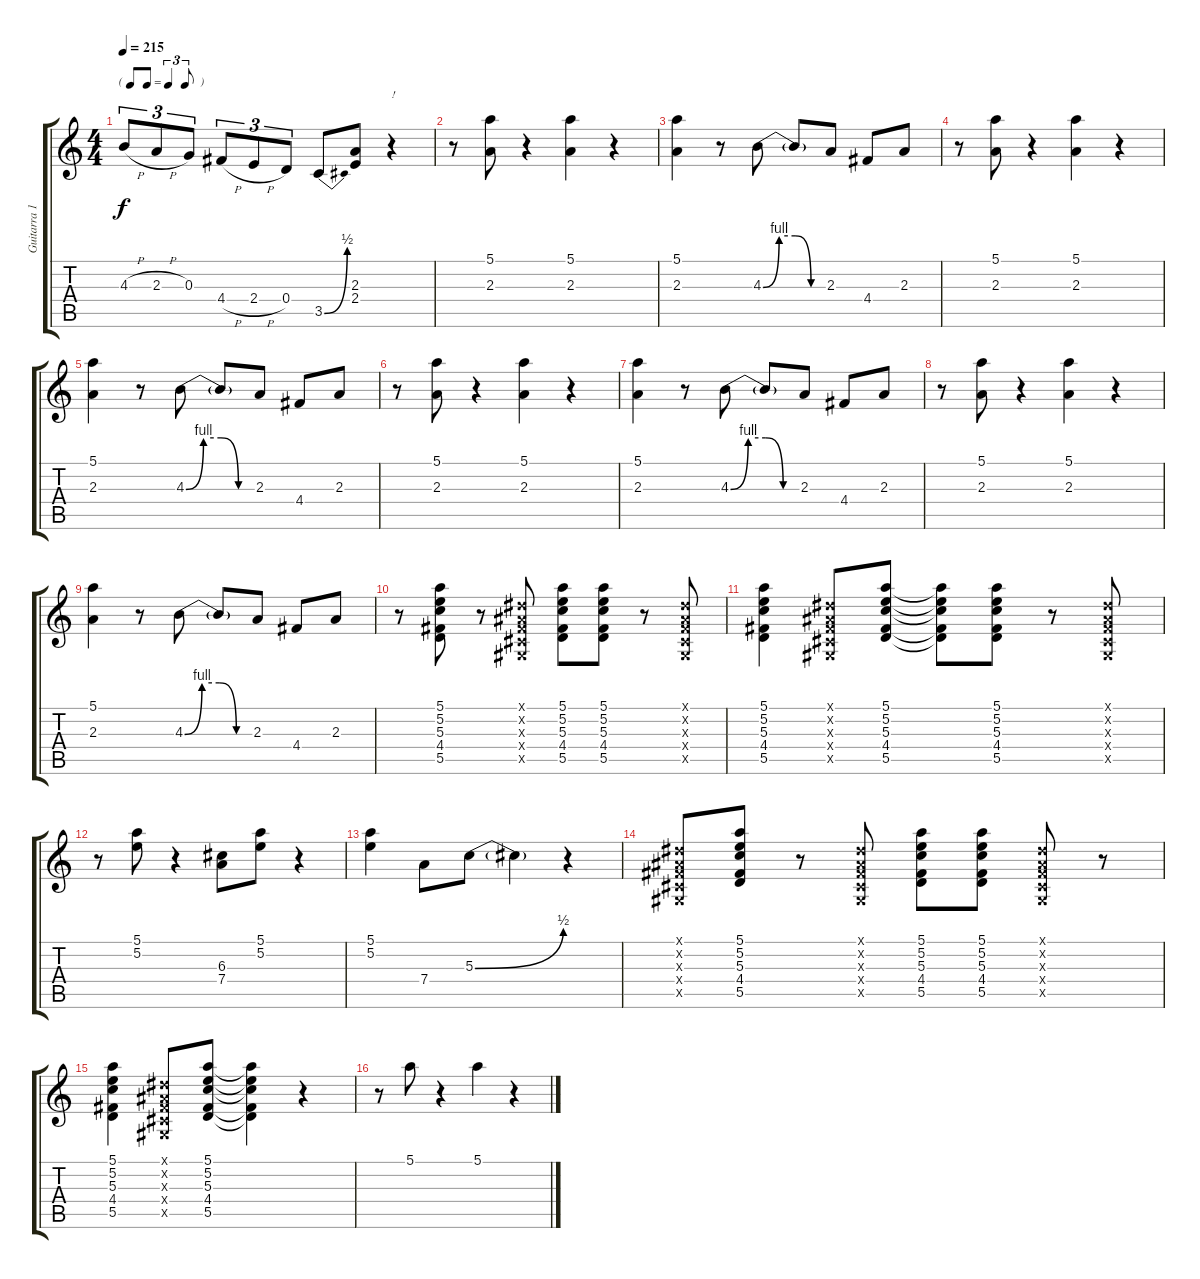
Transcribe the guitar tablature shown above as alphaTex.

\track ("Guitarra 1" "Guitarra 1") {instrument electricguitarclean}
\staff {score tabs}
\tuning (E4 B3 G3 D3 A2 E2) {hide}
\ts (4 4)
\tf triplet8th
\tempo 215
\clef g2
\ks c
4.3{h}.8{tu (3 2) dy f} 2.3{h}.8{tu (3 2)} 0.3.8{tu (3 2)} 4.4{h}.8{tu (3 2)} 2.4{h}.8{tu (3 2)} 0.4.8{tu (3 2)} 3.5{be (bend 0 0 60 2)}.8 (2.3 2.4).8 r.4{txt "!"} |
r.8 (5.1 2.3).8 r.4 (5.1 2.3).4 r.4 |
(5.1 2.3).4 r.8 4.3{be (custom 0 0 15 4 30 4 45 0 60 0)}.8 4.3{t}.8 2.3.8 4.4.8 2.3.8 |
r.8 (5.1 2.3).8 r.4 (5.1 2.3).4 r.4 |
(5.1 2.3).4 r.8 4.3{be (custom 0 0 15 4 30 4 45 0 60 0)}.8 4.3{t}.8 2.3.8 4.4.8 2.3.8 |
r.8 (5.1 2.3).8 r.4 (5.1 2.3).4 r.4 |
(5.1 2.3).4 r.8 4.3{be (custom 0 0 15 4 30 4 45 0 60 0)}.8 4.3{t}.8 2.3.8 4.4.8 2.3.8 |
r.8 (5.1 2.3).8 r.4 (5.1 2.3).4 r.4 |
(5.1 2.3).4 r.8 4.3{be (custom 0 0 15 4 30 4 45 0 60 0)}.8 4.3{t}.8 2.3.8 4.4.8 2.3.8 |
r.8 (5.1 5.2 5.3 4.4 5.5).8 r.8 (-1.1{x} -1.2{x} -1.3{x} -1.4{x} -1.5{x}).8 (5.1 5.2 5.3 4.4 5.5).8 (5.1 5.2 5.3 4.4 5.5).8 r.8 (-1.1{x} -1.2{x} -1.3{x} -1.4{x} -1.5{x}).8 |
(5.1 5.2 5.3 4.4 5.5).4 (-1.1{x} -1.2{x} -1.3{x} -1.4{x} -1.5{x}).8 (5.1 5.2 5.3 4.4 5.5).8 (5.1{t} 5.2{t} 5.3{t} 4.4{t} 5.5{t}).8 (5.1 5.2 5.3 4.4 5.5).8 r.8 (-1.1{x} -1.2{x} -1.3{x} -1.4{x} -1.5{x}).8 |
r.8 (5.1 5.2).8 r.4 (6.3 7.4).8 (5.1 5.2).8 r.4 |
(5.1 5.2).4 7.4.8 5.3{be (bend 0 0 60 2)}.8 5.3{t}.4 r.4 |
(-1.1{x} -1.2{x} -1.3{x} -1.4{x} -1.5{x}).8 (5.1 5.2 5.3 4.4 5.5).8 r.8 (-1.1{x} -1.2{x} -1.3{x} -1.4{x} -1.5{x}).8 (5.1 5.2 5.3 4.4 5.5).8 (5.1 5.2 5.3 4.4 5.5).8 (-1.1{x} -1.2{x} -1.3{x} -1.4{x} -1.5{x}).8 r.8 |
(5.1 5.2 5.3 4.4 5.5).4 (-1.1{x} -1.2{x} -1.3{x} -1.4{x} -1.5{x}).8 (5.1 5.2 5.3 4.4 5.5).8 (5.1{t} 5.2{t} 5.3{t} 4.4{t} 5.5{t}).4 r.4 |
r.8 5.1.8 r.4 5.1.4 r.4
